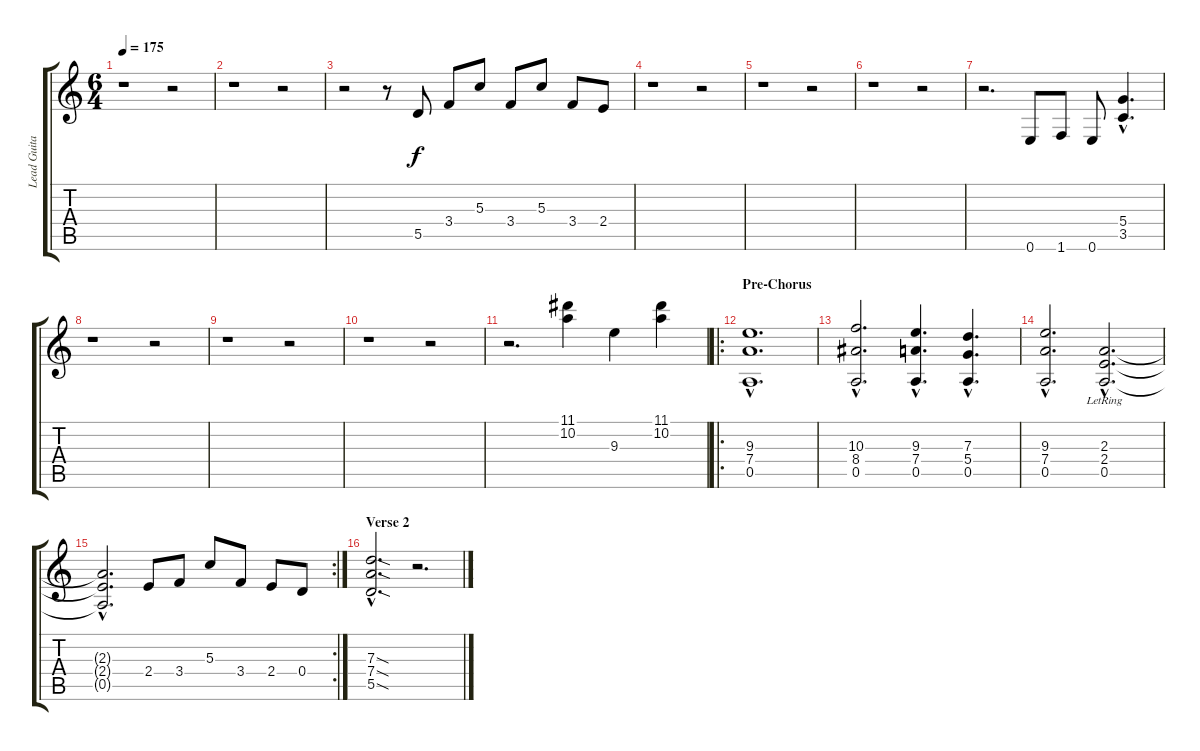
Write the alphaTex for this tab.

\track ("Lead Guitar" "Lead Guita") {instrument distortionguitar}
\staff {score tabs}
\tuning (E4 B3 G3 D3 A2 E2) {hide}
\ts (6 4)
\tempo 175
\clef g2
\ks c
r.1{dy f} r.2 |
r.1 r.2 |
r.2 r.8 5.5.8 3.4.8 5.3.8 3.4.8 5.3.8 3.4.8 2.4.8 |
r.1 r.2 |
r.1 r.2 |
r.1 r.2 |
r.2{d} 0.6.8 1.6.8 0.6.8 (5.4{hac} 3.5{hac}).4{d} |
r.1 r.2 |
r.1 r.2 |
r.1 r.2 |
r.2{d} (11.1 10.2).4 9.3.4 (11.1 10.2).4 |
\ro
\section ("" "Pre-Chorus")
(9.3{hac} 7.4{hac} 0.5{hac}).1{d} |
(10.3{hac} 8.4{hac} 0.5{hac}).2{d} (9.3{hac} 7.4{hac} 0.5{hac}).4{d} (7.3{hac} 5.4{hac} 0.5{hac}).4{d} |
(9.3{hac} 7.4{hac} 0.5{hac}).2{d} (2.3{hac lr} 2.4{hac lr} 0.5{hac lr}).2{d} |
\rc 2
(2.3{hac t} 2.4{hac t} 0.5{hac t}).2{d} 2.4.8 3.4.8 5.3.8 3.4.8 2.4.8 0.4.8 |
\section ("" "Verse 2")
(7.3{sod hac} 7.4{sod hac} 5.5{sod hac}).2{d} r.2{d}
